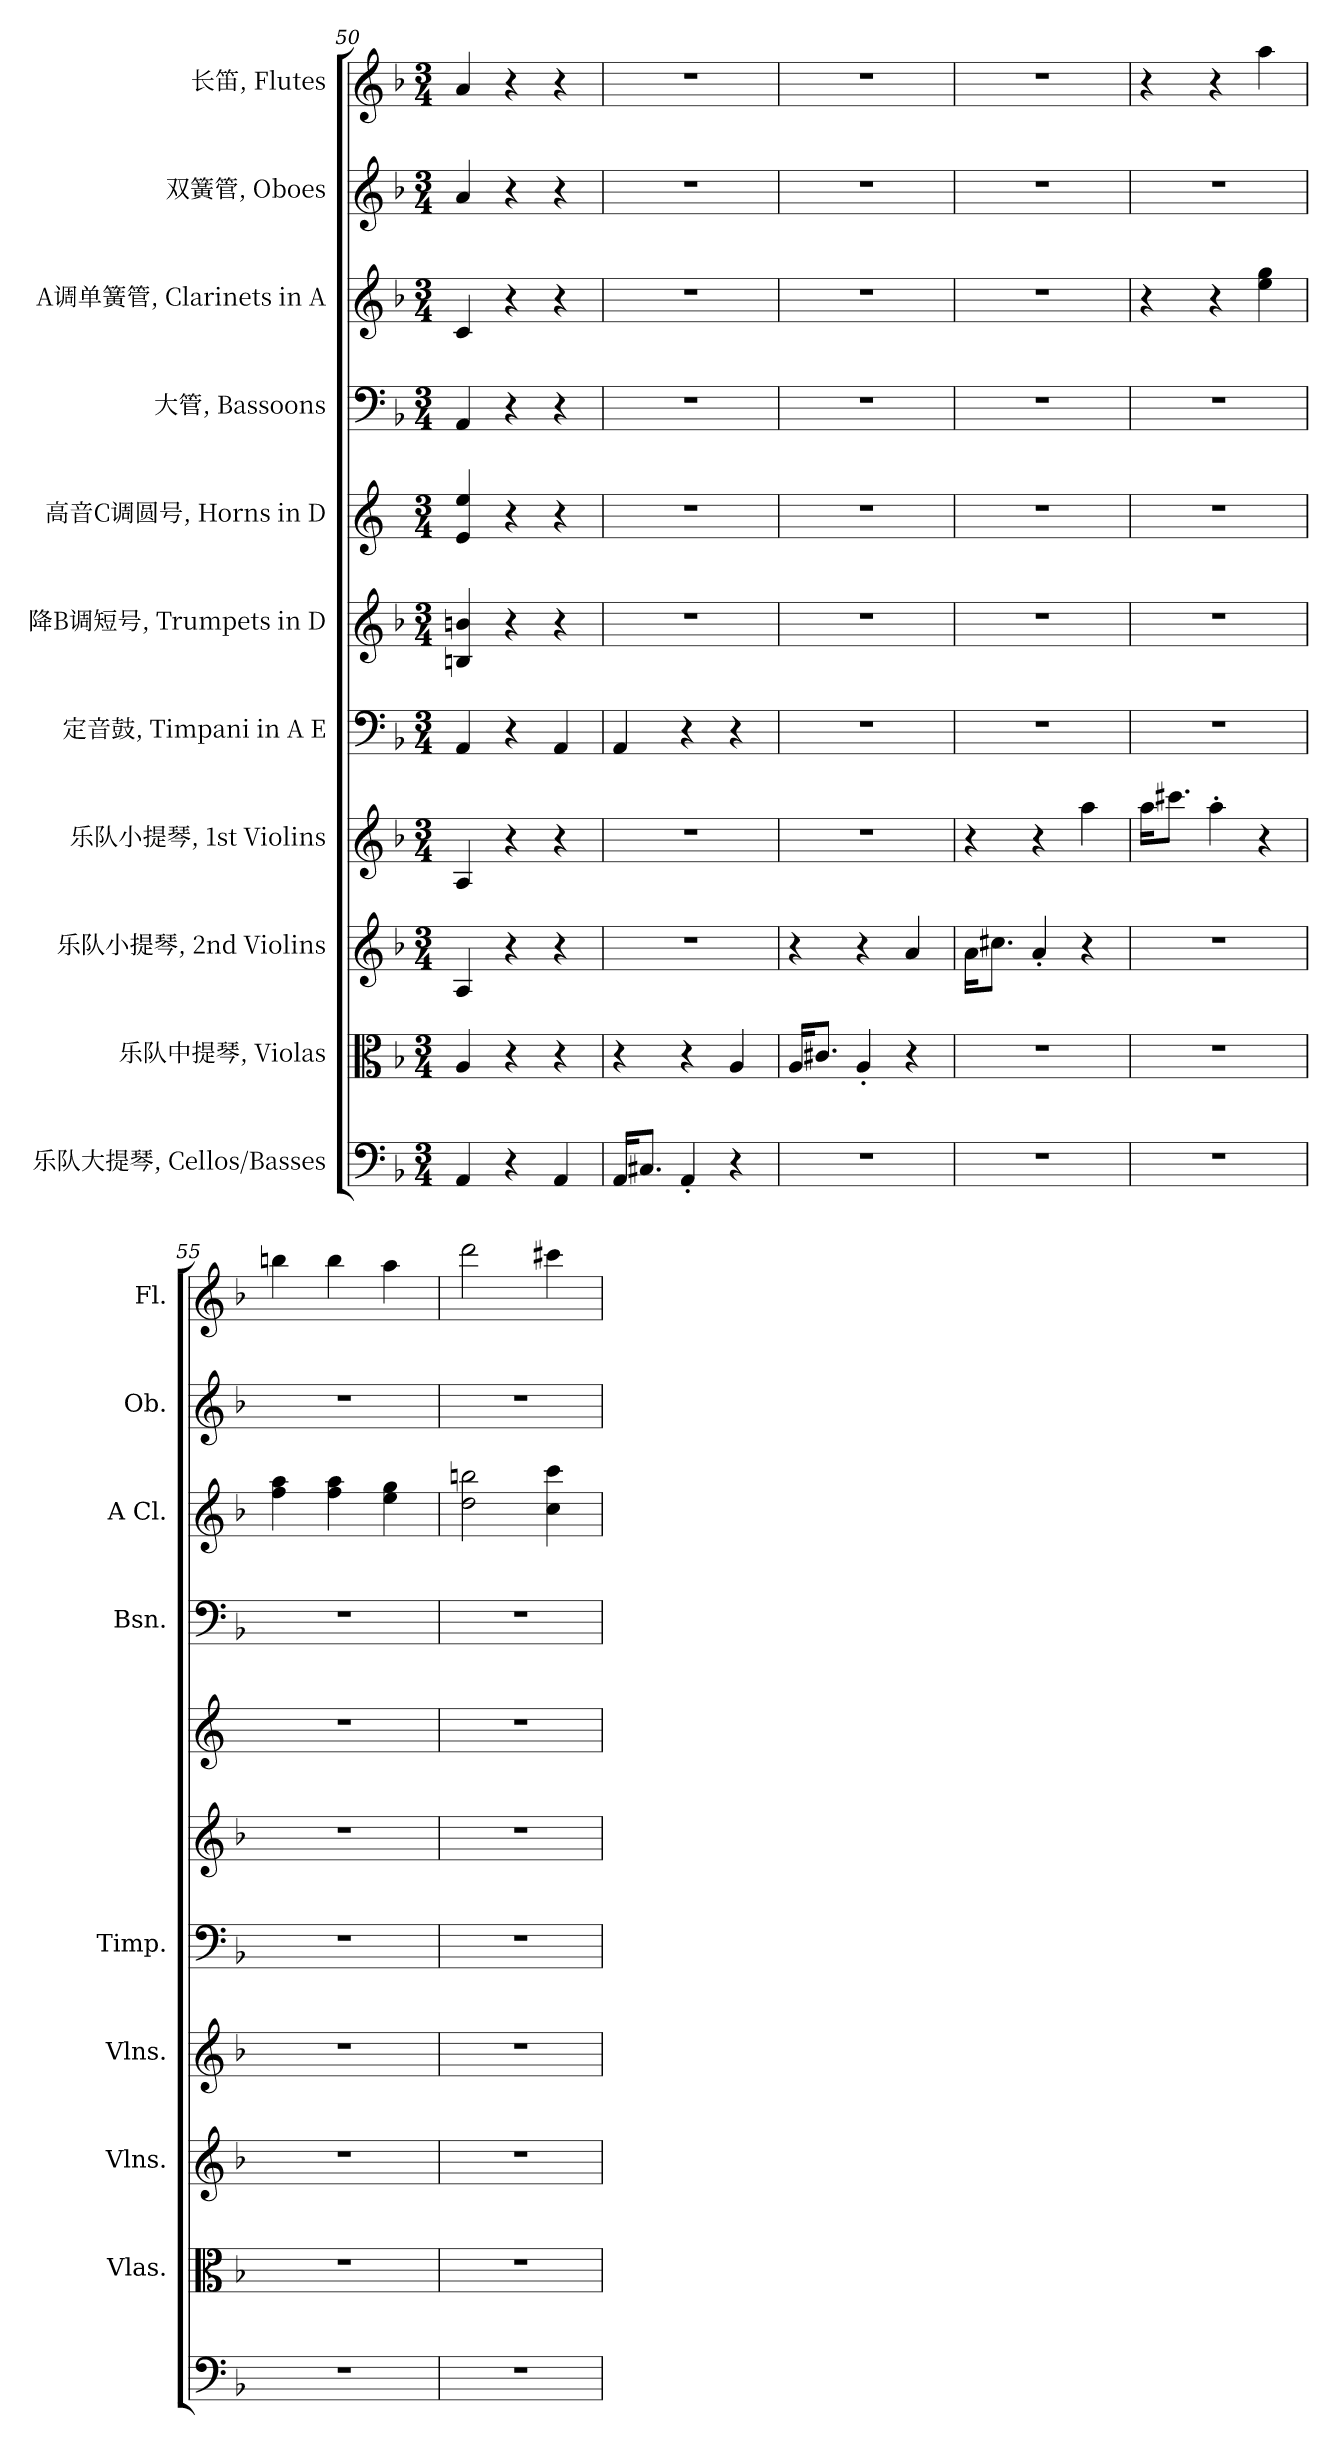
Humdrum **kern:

**kern	**kern	**kern	**kern	**kern	**kern	**kern	**kern	**kern	**kern	**kern
*part11	*part10	*part9	*part8	*part7	*part6	*part5	*part4	*part3	*part2	*part1
*staff11	*staff10	*staff9	*staff8	*staff7	*staff6	*staff5	*staff4	*staff3	*staff2	*staff1
*I"乐队大提琴, Cellos/Basses	*I"乐队中提琴, Violas	*I"乐队小提琴, 2nd Violins	*I"乐队小提琴, 1st Violins	*I"定音鼓, Timpani in A E	*I"降B调短号, Trumpets in D	*I"高音C调圆号, Horns in D	*I"大管, Bassoons	*I"A调单簧管, Clarinets in A	*I"双簧管, Oboes	*I"长笛, Flutes
*	*I'Vlas.	*I'Vlns.	*I'Vlns.	*I'Timp.	*	*	*I'Bsn.	*I'A Cl.	*I'Ob.	*I'Fl.
*clefF4	*clefC3	*clefG2	*clefG2	*clefF4	*clefG2	*clefG2	*clefF4	*clefG2	*clefG2	*clefG2
*	*	*	*	*	*ITrd1c2	*ITrd4c7	*	*ITrd2c3	*	*
*k[b-]	*k[b-]	*k[b-]	*k[b-]	*k[b-]	*k[b-e-a-]	*k[b-]	*k[b-]	*k[f#c#]	*k[b-]	*k[b-]
*M3/4	*M3/4	*M3/4	*M3/4	*M3/4	*M3/4	*M3/4	*M3/4	*M3/4	*M3/4	*M3/4
=50	=50	=50	=50	=50	=50	=50	=50	=50	=50	=50
4AA/	4A/	4A/	4A/	4AA/	4An/ 4an/	4A/ 4a/	4AA/	4A/	4a/	4a/
4r	4r	4r	4r	4r	4r	4r	4r	4r	4r	4r
4AA/	4r	4r	4r	4AA/	4r	4r	4r	4r	4r	4r
=51	=51	=51	=51	=51	=51	=51	=51	=51	=51	=51
16AA/KL	4r	2.r	2.r	4AA/	2.r	2.r	2.r	2.r	2.r	2.r
8.C#X/J	.	.	.	.	.	.	.	.	.	.
4AA'/	4r	.	.	4r	.	.	.	.	.	.
4r	4A/	.	.	4r	.	.	.	.	.	.
=52	=52	=52	=52	=52	=52	=52	=52	=52	=52	=52
2.r	16A/KL	4r	2.r	2.r	2.r	2.r	2.r	2.r	2.r	2.r
.	8.c#X/J	.	.	.	.	.	.	.	.	.
.	4A'/	4r	.	.	.	.	.	.	.	.
.	4r	4a/	.	.	.	.	.	.	.	.
=53	=53	=53	=53	=53	=53	=53	=53	=53	=53	=53
2.r	2.r	16a\KL	4r	2.r	2.r	2.r	2.r	2.r	2.r	2.r
.	.	8.cc#X\J	.	.	.	.	.	.	.	.
.	.	4a'/	4r	.	.	.	.	.	.	.
.	.	4r	4aa\	.	.	.	.	.	.	.
!!LO:PB:g=z
=54	=54	=54	=54	=54	=54	=54	=54	=54	=54	=54
2.r	2.r	2.r	16aa\KL	2.r	2.r	2.r	2.r	4r	2.r	4r
.	.	.	8.ccc#X\J	.	.	.	.	.	.	.
.	.	.	4aa'\	.	.	.	.	4r	.	4r
.	.	.	4r	.	.	.	.	4cc#\ 4ee\	.	4aa\
=55	=55	=55	=55	=55	=55	=55	=55	=55	=55	=55
2.r	2.r	2.r	2.r	2.r	2.r	2.r	2.r	4dd\ 4ff#\	2.r	4bbn\
.	.	.	.	.	.	.	.	4dd\ 4ff#\	.	4bb\
.	.	.	.	.	.	.	.	4cc#\ 4ee\	.	4aa\
=56	=56	=56	=56	=56	=56	=56	=56	=56	=56	=56
2.r	2.r	2.r	2.r	2.r	2.r	2.r	2.r	2b\ 2gg#X\	2.r	2ddd\
.	.	.	.	.	.	.	.	4a\ 4aa\	.	4ccc#X\
=	=	=	=	=	=	=	=	=	=	=
*-	*-	*-	*-	*-	*-	*-	*-	*-	*-	*-
